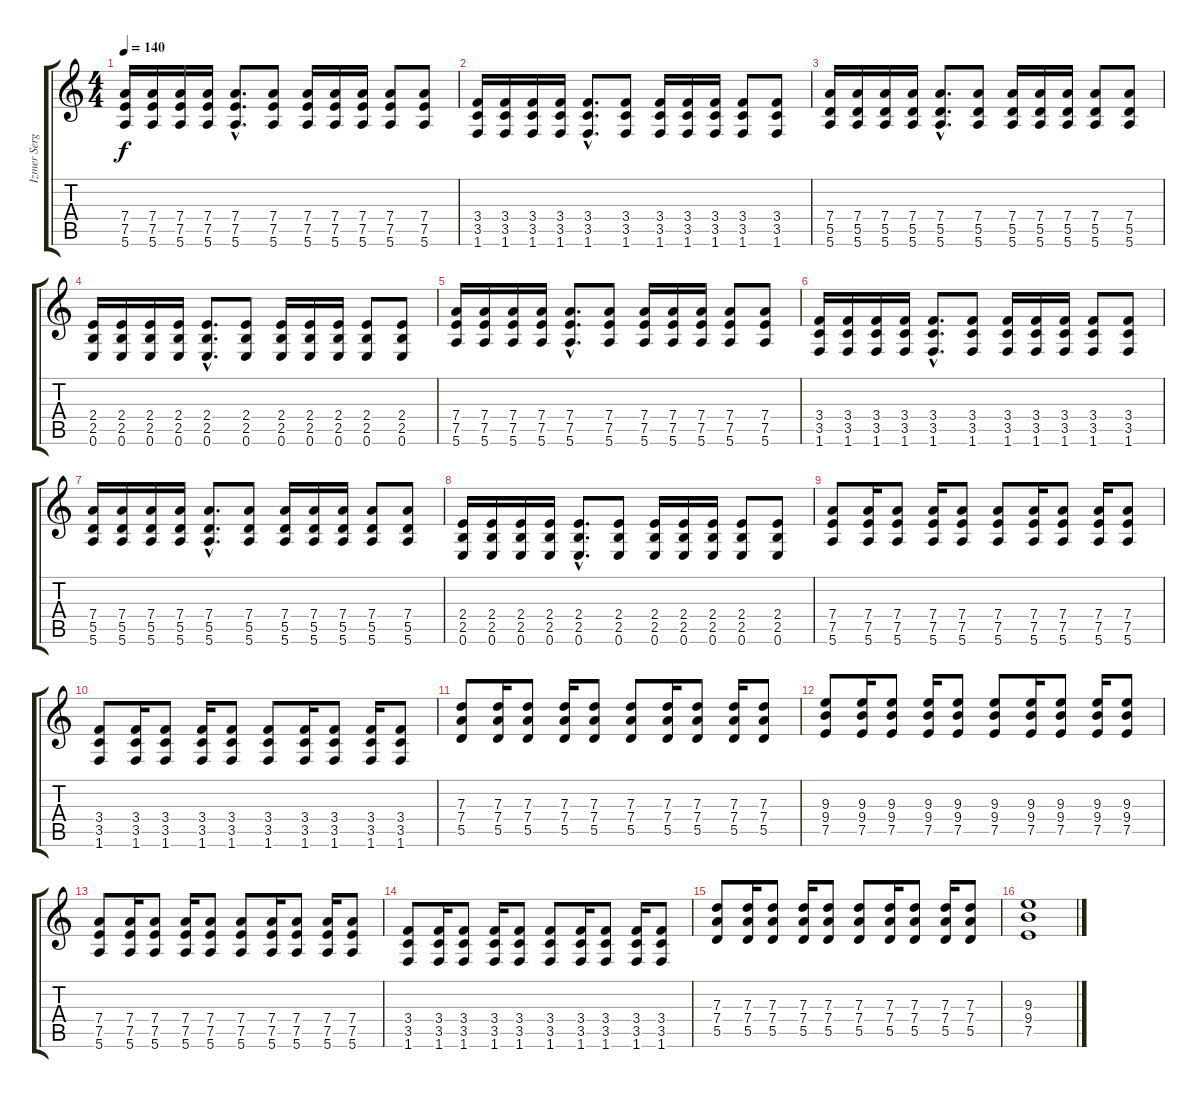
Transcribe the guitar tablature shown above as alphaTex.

\track ("Izmer Sergei (FOCUS-GUITAR)" "Izmer Serg") {instrument overdrivenguitar}
\staff {score tabs}
\tuning (E4 B3 G3 D3 A2 E2) {hide}
\ts (4 4)
\tempo 140
\clef g2
\ks c
(7.4 7.5 5.6).16{dy f} (7.4 7.5 5.6).16 (7.4 7.5 5.6).16 (7.4 7.5 5.6).16 (7.4{hac} 7.5{hac} 5.6{hac}).8{d} (7.4 7.5 5.6).8 (7.4 7.5 5.6).16 (7.4 7.5 5.6).16 (7.4 7.5 5.6).16 (7.4 7.5 5.6).8 (7.4 7.5 5.6).8 |
(3.4 3.5 1.6).16 (3.4 3.5 1.6).16 (3.4 3.5 1.6).16 (3.4 3.5 1.6).16 (3.4{hac} 3.5{hac} 1.6{hac}).8{d} (3.4 3.5 1.6).8 (3.4 3.5 1.6).16 (3.4 3.5 1.6).16 (3.4 3.5 1.6).16 (3.4 3.5 1.6).8 (3.4 3.5 1.6).8 |
(7.4 5.5 5.6).16 (7.4 5.5 5.6).16 (7.4 5.5 5.6).16 (7.4 5.5 5.6).16 (7.4{hac} 5.5{hac} 5.6{hac}).8{d} (7.4 5.5 5.6).8 (7.4 5.5 5.6).16 (7.4 5.5 5.6).16 (7.4 5.5 5.6).16 (7.4 5.5 5.6).8 (7.4 5.5 5.6).8 |
(2.4 2.5 0.6).16 (2.4 2.5 0.6).16 (2.4 2.5 0.6).16 (2.4 2.5 0.6).16 (2.4{hac} 2.5{hac} 0.6{hac}).8{d} (2.4 2.5 0.6).8 (2.4 2.5 0.6).16 (2.4 2.5 0.6).16 (2.4 2.5 0.6).16 (2.4 2.5 0.6).8 (2.4 2.5 0.6).8 |
(7.4 7.5 5.6).16 (7.4 7.5 5.6).16 (7.4 7.5 5.6).16 (7.4 7.5 5.6).16 (7.4{hac} 7.5{hac} 5.6{hac}).8{d} (7.4 7.5 5.6).8 (7.4 7.5 5.6).16 (7.4 7.5 5.6).16 (7.4 7.5 5.6).16 (7.4 7.5 5.6).8 (7.4 7.5 5.6).8 |
(3.4 3.5 1.6).16 (3.4 3.5 1.6).16 (3.4 3.5 1.6).16 (3.4 3.5 1.6).16 (3.4{hac} 3.5{hac} 1.6{hac}).8{d} (3.4 3.5 1.6).8 (3.4 3.5 1.6).16 (3.4 3.5 1.6).16 (3.4 3.5 1.6).16 (3.4 3.5 1.6).8 (3.4 3.5 1.6).8 |
(7.4 5.5 5.6).16 (7.4 5.5 5.6).16 (7.4 5.5 5.6).16 (7.4 5.5 5.6).16 (7.4{hac} 5.5{hac} 5.6{hac}).8{d} (7.4 5.5 5.6).8 (7.4 5.5 5.6).16 (7.4 5.5 5.6).16 (7.4 5.5 5.6).16 (7.4 5.5 5.6).8 (7.4 5.5 5.6).8 |
(2.4 2.5 0.6).16 (2.4 2.5 0.6).16 (2.4 2.5 0.6).16 (2.4 2.5 0.6).16 (2.4{hac} 2.5{hac} 0.6{hac}).8{d} (2.4 2.5 0.6).8 (2.4 2.5 0.6).16 (2.4 2.5 0.6).16 (2.4 2.5 0.6).16 (2.4 2.5 0.6).8 (2.4 2.5 0.6).8 |
(7.4 7.5 5.6).8 (7.4 7.5 5.6).16 (7.4 7.5 5.6).8 (7.4 7.5 5.6).16 (7.4 7.5 5.6).8 (7.4 7.5 5.6).8 (7.4 7.5 5.6).16 (7.4 7.5 5.6).8 (7.4 7.5 5.6).16 (7.4 7.5 5.6).8 |
(3.4 3.5 1.6).8 (3.4 3.5 1.6).16 (3.4 3.5 1.6).8 (3.4 3.5 1.6).16 (3.4 3.5 1.6).8 (3.4 3.5 1.6).8 (3.4 3.5 1.6).16 (3.4 3.5 1.6).8 (3.4 3.5 1.6).16 (3.4 3.5 1.6).8 |
(7.3 7.4 5.5).8 (7.3 7.4 5.5).16 (7.3 7.4 5.5).8 (7.3 7.4 5.5).16 (7.3 7.4 5.5).8 (7.3 7.4 5.5).8 (7.3 7.4 5.5).16 (7.3 7.4 5.5).8 (7.3 7.4 5.5).16 (7.3 7.4 5.5).8 |
(9.3 9.4 7.5).8 (9.3 9.4 7.5).16 (9.3 9.4 7.5).8 (9.3 9.4 7.5).16 (9.3 9.4 7.5).8 (9.3 9.4 7.5).8 (9.3 9.4 7.5).16 (9.3 9.4 7.5).8 (9.3 9.4 7.5).16 (9.3 9.4 7.5).8 |
(7.4 7.5 5.6).8 (7.4 7.5 5.6).16 (7.4 7.5 5.6).8 (7.4 7.5 5.6).16 (7.4 7.5 5.6).8 (7.4 7.5 5.6).8 (7.4 7.5 5.6).16 (7.4 7.5 5.6).8 (7.4 7.5 5.6).16 (7.4 7.5 5.6).8 |
(3.4 3.5 1.6).8 (3.4 3.5 1.6).16 (3.4 3.5 1.6).8 (3.4 3.5 1.6).16 (3.4 3.5 1.6).8 (3.4 3.5 1.6).8 (3.4 3.5 1.6).16 (3.4 3.5 1.6).8 (3.4 3.5 1.6).16 (3.4 3.5 1.6).8 |
(7.3 7.4 5.5).8 (7.3 7.4 5.5).16 (7.3 7.4 5.5).8 (7.3 7.4 5.5).16 (7.3 7.4 5.5).8 (7.3 7.4 5.5).8 (7.3 7.4 5.5).16 (7.3 7.4 5.5).8 (7.3 7.4 5.5).16 (7.3 7.4 5.5).8 |
(9.3 9.4 7.5).1
